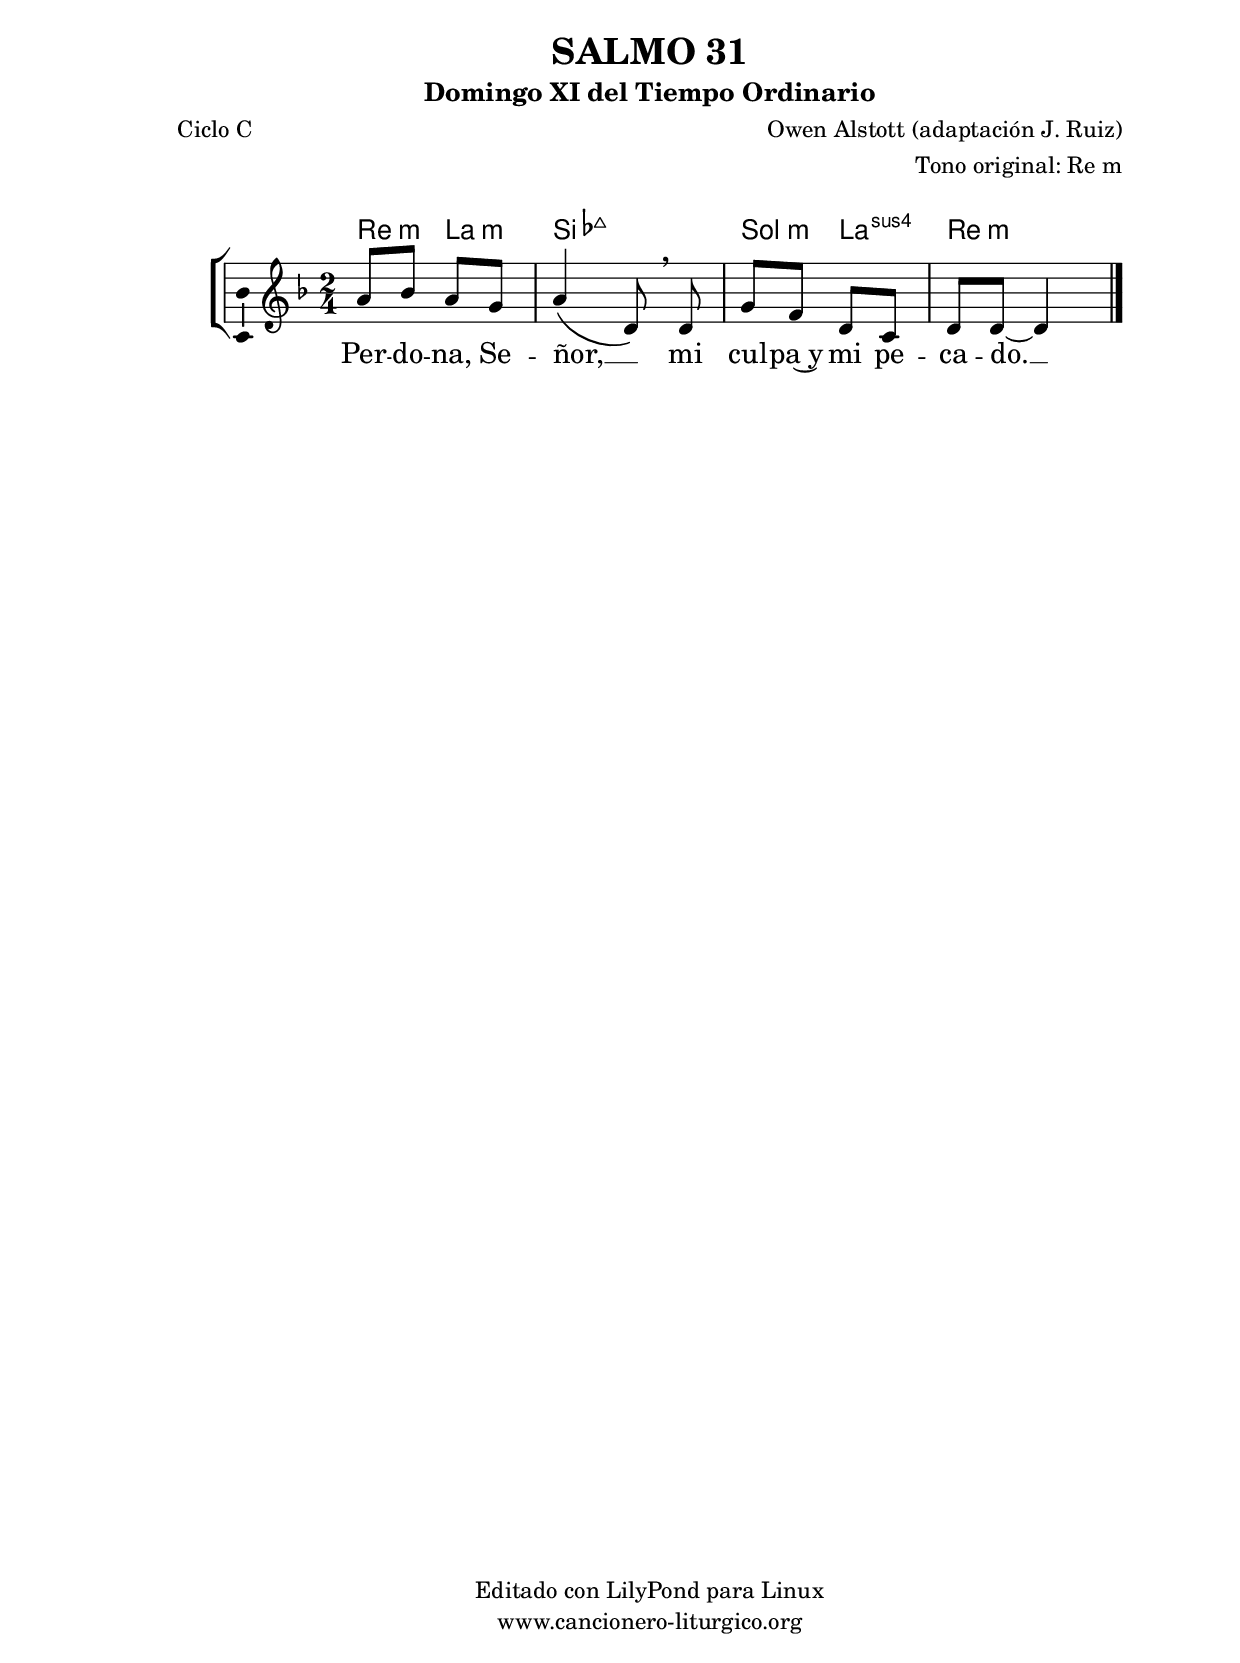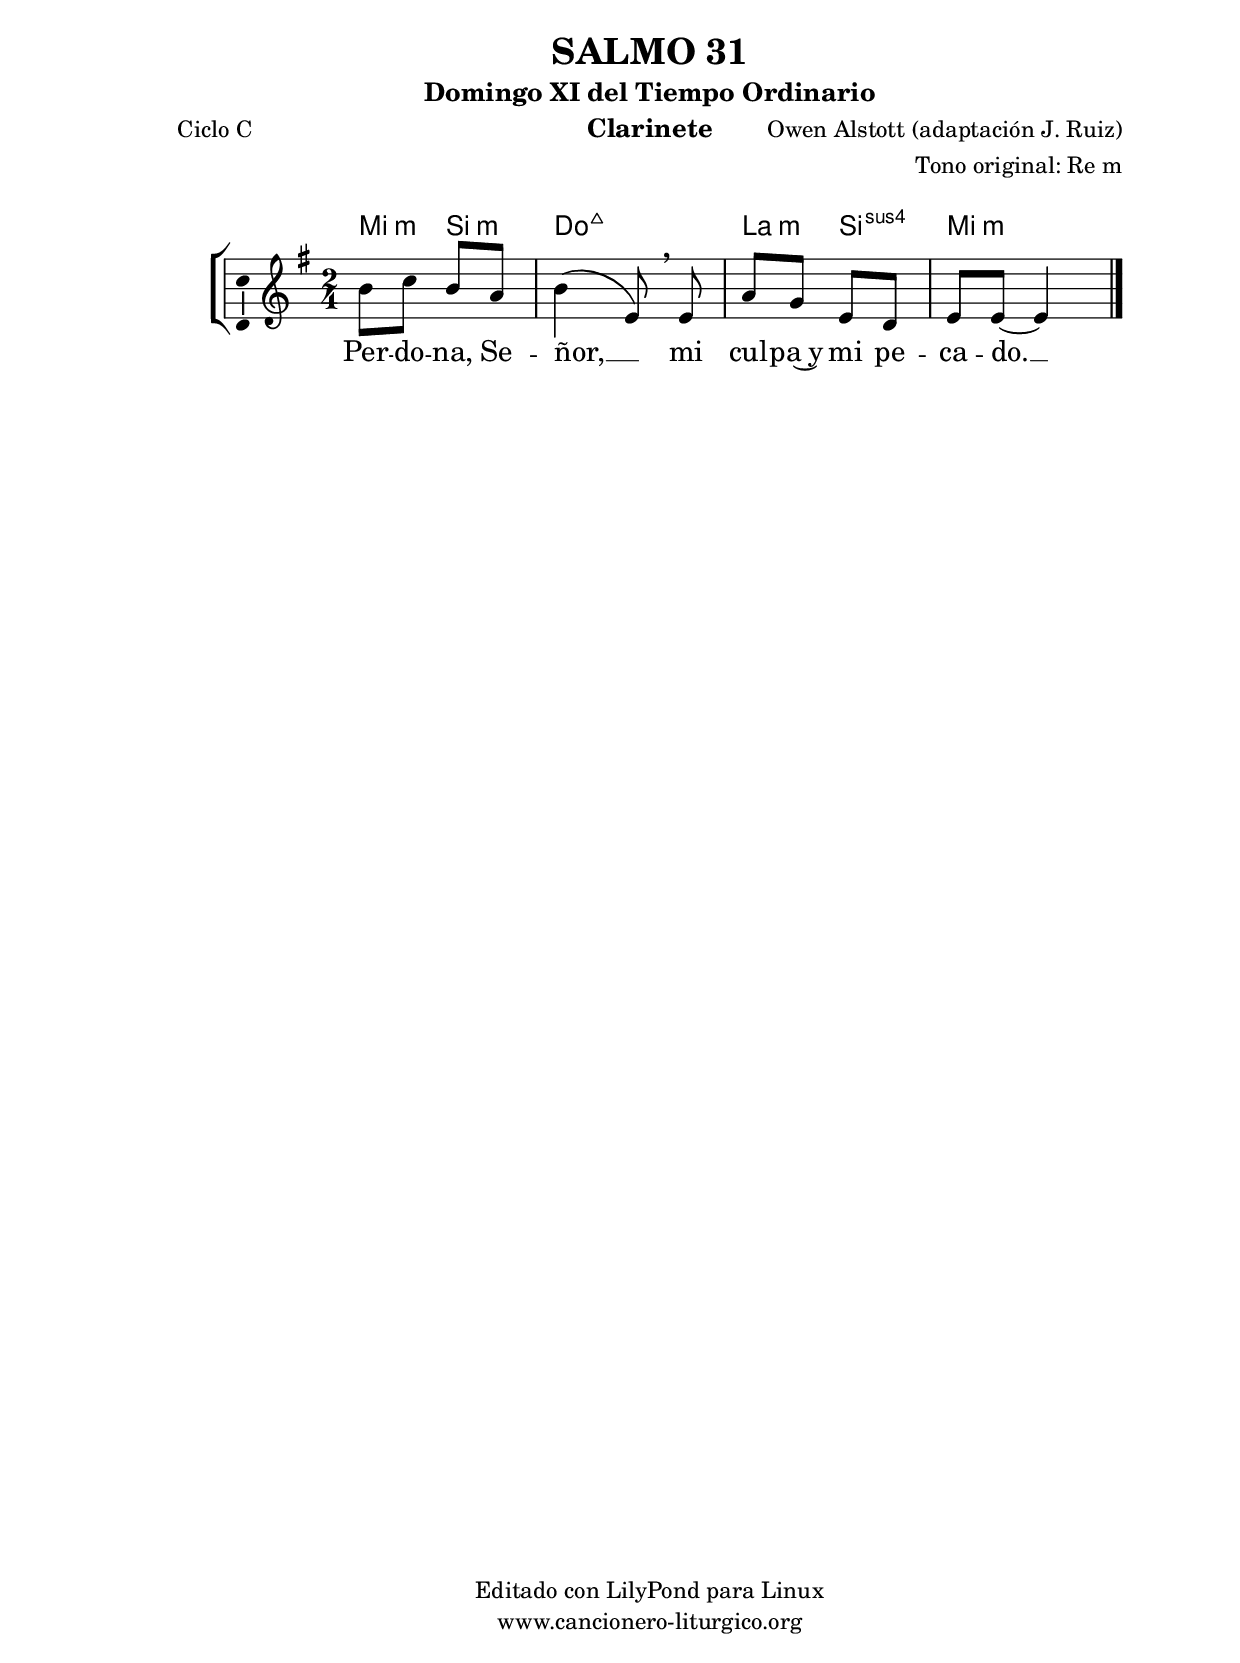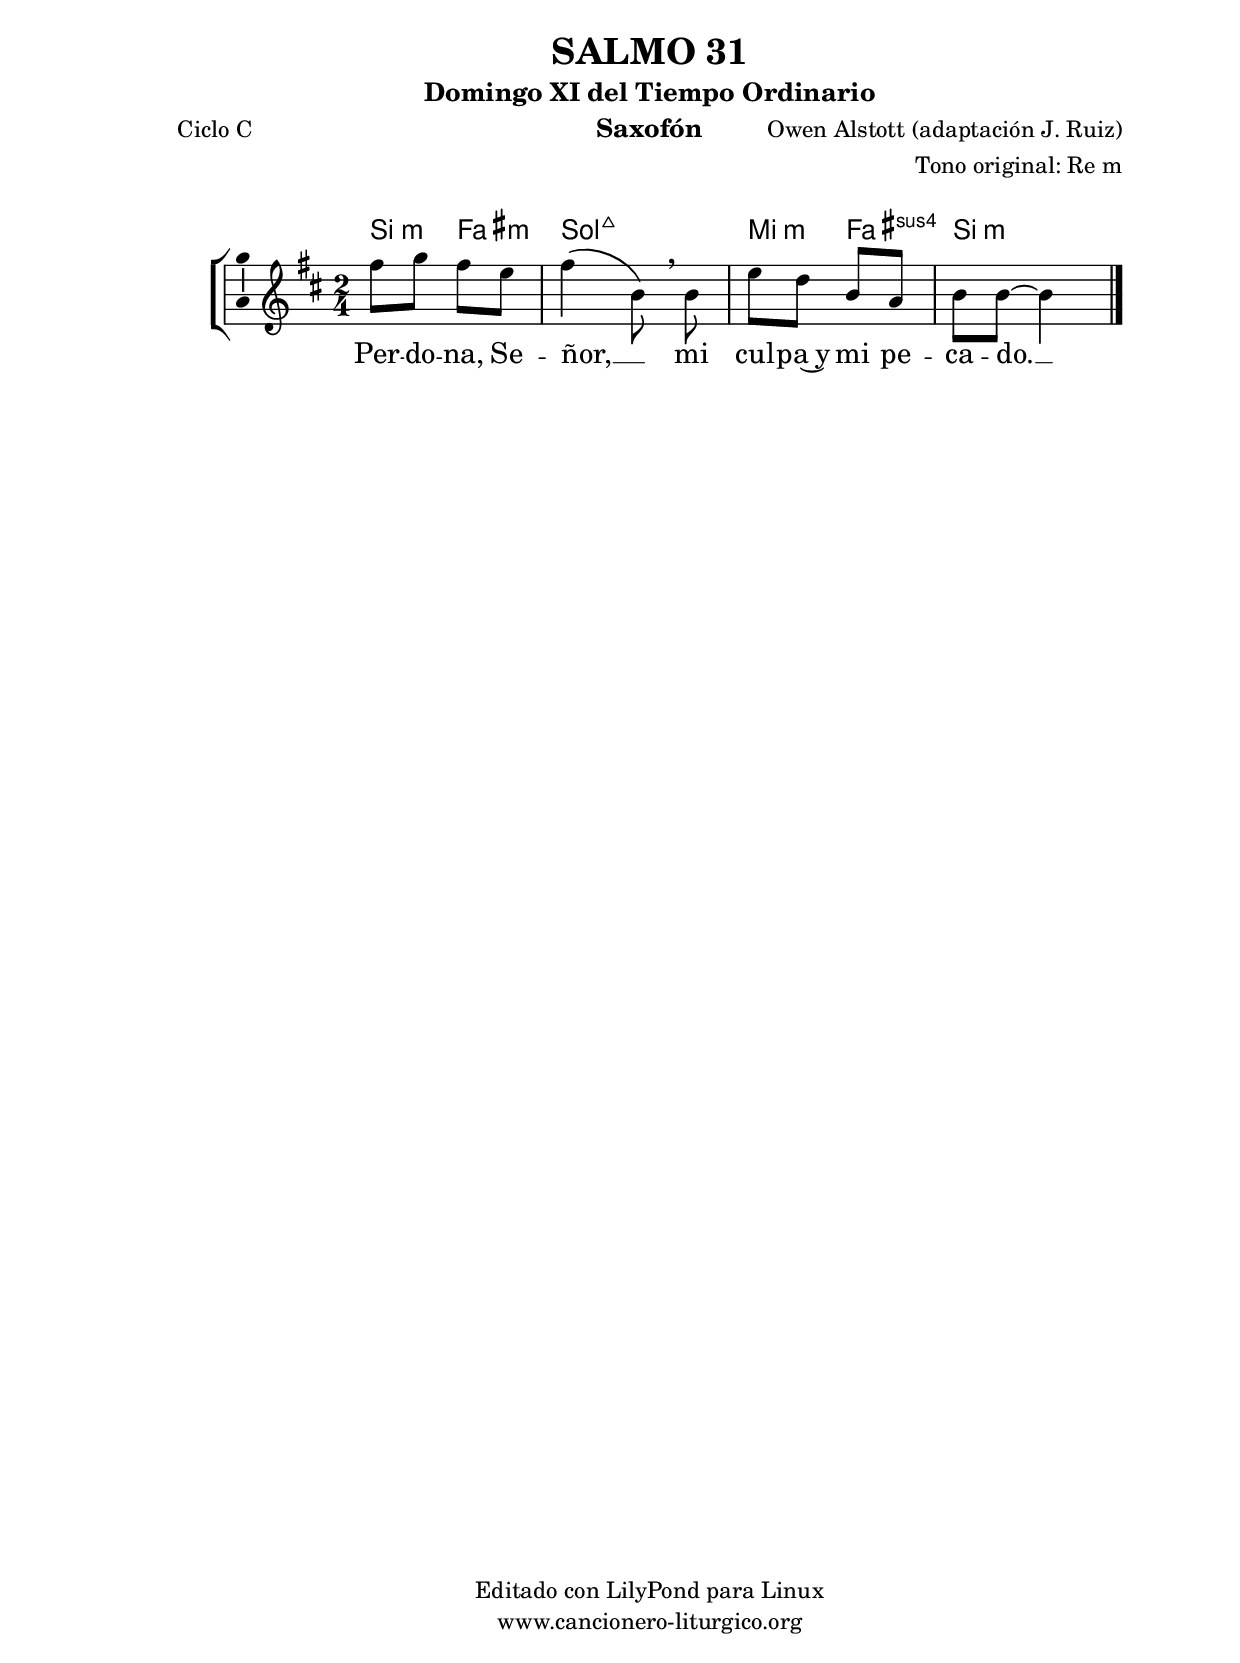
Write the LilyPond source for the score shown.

%
%para convertir .midi en .wav:
%timidity filename.midi -Ow -o finename.wav
%
%
%Para convertir de .wav a .mp3:
%lame -h -m j filename.wav
%
%
%para escuchar el midi:
%timidity nombrefichero.midi
%


%versión de lilypond para la que se ha escrito esta partitura:
\version "2.16.0"

	%Tamaño papel
	#(set-default-paper-size "a4")
	%Tamaño partitura
	#(set-global-staff-size 20)
	%No responde al pulsar sobre una nota
	#(ly:set-option 'point-and-click #f)

%parámetros del encabezamiento:
\header {
	title = "SALMO 31"
	subtitle = "Domingo XI del Tiempo Ordinario"
	composer = "Owen Alstott (adaptación J. Ruiz)"
	poet = "Ciclo C"
	meter = ""
	arranger = "Tono original: Re m"
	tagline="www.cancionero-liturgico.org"
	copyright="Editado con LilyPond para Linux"
	tiempo = "Ordinario"
	usos = "Salmo"
	letra = "Perdona, Señor, mi culpa y mi pecado."
	}

%parámetros asociados al papel:
\paper  {
	oddHeaderMarkup = \markup {\fill-line { \on-the-fly #not-first-page \fromproperty #'header:title \on-the-fly #not-first-page \fromproperty #'header:composer }}
	evenHeaderMarkup = \markup {\fill-line { \fromproperty #'header:composer \fromproperty #'header:title }}
	#(set-paper-size "a4")
	print-page-number = ##f
	first-page-number = 1
	print-first-page-number = ##f
%	head-separation = 3.0 \cm
	top-margin = 2.0 \cm
	bottom-margin = 0.5\cm
%%%	bottom-margin = -1.0\cm
	left-margin = 3.0 \cm
	line-width = 16.0 \cm 
	indent = 8\mm
	interscoreline = 2.\mm
	between-system-space = 15\mm
%	para que las partituras no llenen la hoja:
	ragged-bottom = ##t
%	idem para la última hoja:
	ragged-last-bottom = ##f
%	para que las partituras llenen el ancho del papel:
	ragged-last = ##f
	after-title-space = 2.5 \cm
%page-count=1
%system-count=8

	%Flexible Vertical Spacing
%	markup-markup-spacing =
%	#'((basic-distance . 15) (minimum-distance . 15) (padding . 3))
	markup-system-spacing =
	#'((basic-distance . 15) (minimum-distance . 15) (padding . 3))
	system-system-spacing =
	#'((basic-distance . 15) (minimum-distance . 15) (padding . 3))
	score-system-spacing =
	#'((basic-distance . 15) (minimum-distance . 15) (padding . 5))
%	top-system-spacing = % header
%	#'((basic-distance . 8) (minimum-distance . 0) (padding . 3))
%	top-markup-spacing =
%	#'((basic-distance . 20) (minimum-distance . 20) (padding . 3))
	last-bottom-spacing = % footer
	#'((basic-distance . 5) (minimum-distance . 5) (padding . 3))
%	score-markup-spacing =
%	#'((basic-distance . 16) (minimum-distance . 13) (padding . 3))

	}


%parámetros que afectan a toda la partitura:
global =  {
	%clave de sol (G):
	\clef G
	%armadura:
%	\transpose g f
	\key d \minor
	\tempo 4=60
	\set Score.tempoHideNote = ##t
	}


acordes = {
	\italianChords
	\chordmode {
%	\transpose g f
{
d4:m a:m bes2:7+ g4:m a:sus4 d2:m
	}
	}
}


melodia = 
%	\transpose g f
{
	\relative c''{
	\time 2/4

a8 bes a g
a4 \(d,8\) \breathe d
g8 f d c
d8 d~d4

	\bar "|."
	}
	}


texto = \lyricmode {
Per -- do -- na, Se -- ñor, __ _ mi cul -- pa~y mi pe -- ca -- do. __
	}


acordesStaff = \context ChordNames = acordesStaff <<
	\set chordChanges = ##t
	\acordes
	>>


vozStaff = \context Voice = vozStaff
\with {\consists "Ambitus_engraver"}
<<
%	\set Staff.instrumentName = ""
%	\set Staff.shortInstrumentName = ""
%	\set Staff.midiInstrument = #"clarinet"
%	\set Staff.midiInstrument = #"cello"
%	\set Staff.midiInstrument = #"flute"
	\set Staff.midiInstrument = #"electric guitar (jazz)"
%	\set Staff.midiInstrument = #"english horn"
%	\set Staff.midiInstrument = #"violin"
%	\set Staff.midiInstrument = #"glockenspiel"
	\set Staff.midiMinimumVolume = #0.7
	\set Staff.midiMaximumVolume = #0.9
	\global
	\melodia
	>>


textoStaff = \context Lyrics = textoStaff <<
	\lyricsto vozStaff \texto
	>>

\book {
	\score {
		\context ChoirStaff {
			\override StaffGroup.SystemStartBracket #'collapse-height = #1
			\override Score.SystemStartBar #'collapse-height = #1
			<<
			\acordesStaff
			\vozStaff
			\textoStaff
			>>
			}
		\layout {
	    		\context {
				\Lyrics
				\override LyricText #'font-size = #2
				}
	   		 \context {
				\Score
				%fontSize = #3
				\override StaffSymbol #'staff-space = #(magstep +3)
				%\override Beam #'thickness = #0.55
				%\override SpacingSpanner #'spacing-increment = #1.0
				%\override Slur #'height-limit = #1.5
				}
			}
		}
	\score {
		\unfoldRepeats
		\context ChoirStaff {
			<<
			\acordesStaff
			\vozStaff
			>>
			}
		\midi {
	  		\context {
	  			\Score
				tempoWholesPerMinute = #(ly:make-moment 70 4)
				}
			}
		}
	}

%Partitura para clarinete
#(define output-suffix "C")
\book {
	\header{
		instrument = "Clarinete"
		}
	\score {
		\context ChoirStaff {
			\override StaffGroup.SystemStartBracket #'collapse-height = #1
			\override Score.SystemStartBar #'collapse-height = #1
\transpose c d
			<<
			\acordesStaff
			\vozStaff
			\textoStaff
			>>
			}
		\layout {
	    		\context {
				\Lyrics
				\override LyricText #'font-size = #2
				}
	   		 \context {
				\Score
				%fontSize = #3
				\override StaffSymbol #'staff-space = #(magstep +3)
				%\override Beam #'thickness = #0.55
				%\override SpacingSpanner #'spacing-increment = #1.0
				%\override Slur #'height-limit = #1.5
				}
			}
		}
	}

%Partitura para saxofón
#(define output-suffix "S")
\book {
	\header{
		instrument = "Saxofón"
		}
	\score {
		\context ChoirStaff {
			\override StaffGroup.SystemStartBracket #'collapse-height = #1
			\override Score.SystemStartBar #'collapse-height = #1
\transpose c a
			<<
			\acordesStaff
			\vozStaff
			\textoStaff
			>>
			}
		\layout {
	    		\context {
				\Lyrics
				\override LyricText #'font-size = #2
				}
	   		 \context {
				\Score
				%fontSize = #3
				\override StaffSymbol #'staff-space = #(magstep +3)
				%\override Beam #'thickness = #0.55
				%\override SpacingSpanner #'spacing-increment = #1.0
				%\override Slur #'height-limit = #1.5
				}
			}
		}
	}

